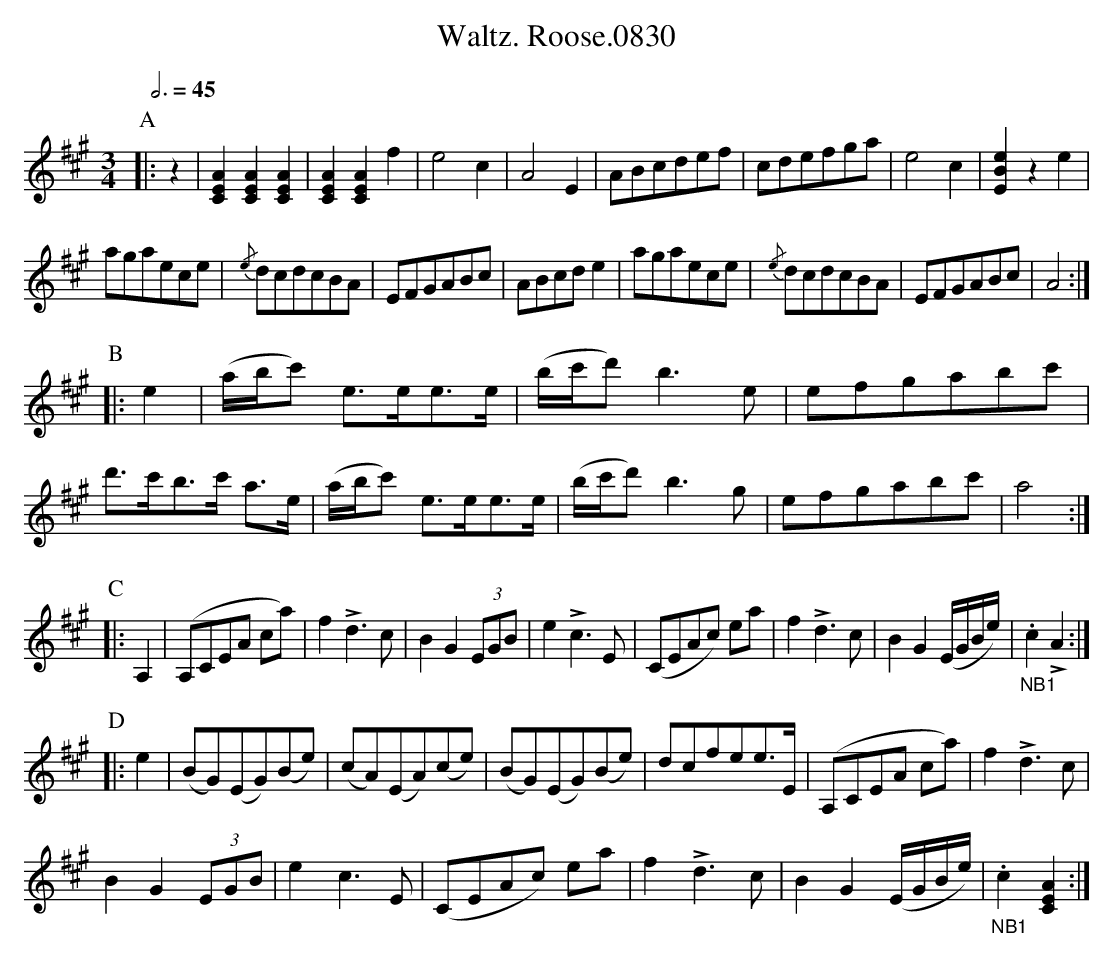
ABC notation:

X:1
T:Waltz. Roose.0830
M:3/4
Q:3/4=45
L:1/8
K:A
P:A
|: z2 | [CEA]2[CEA]2[CEA]2 | [CEA]2[CEA]2f2 | e4c2 | A4E2 | \\
ABcdef | cdefga | e4c2 | [EBe]2z2e2 |
agaece | {/e}dcdcBA | EFGABc | ABcde2 | \\
agaece | {/e}dcdcBA | EFGABc | A4 :|
P:B
|: e2 | (a/b/c') e>ee>e | (b/c'/d') b3e | efgabc' | d'>c'b>c' a>e | \\
(a/b/c') e>ee>e | (b/c'/d') b3g | efgabc' | a4 :|
P:C
|: A,2 | (A,CEA ca) | f2!accent!d3c | B2G2 (3EGB | e2!accent!c3E | \\
(CEAc) ea | f2!accent!d3c | B2G2 (E/G/B/e/) | "_NB1".c2!accent!A2 :|
P:D
|: e2 | (BG)(EG)(Be) | (cA)(EA)(ce) | (BG)(EG)(Be) | dcfee>E | \\
(A,CEA ca) | f2!accent!d3c |
B2G2 (3EGB | e2c3E | \\
(CEAc) ea | f2!accent!d3c | B2G2 (E/G/B/e/) | "_NB1".c2 [CEA]2 :|
